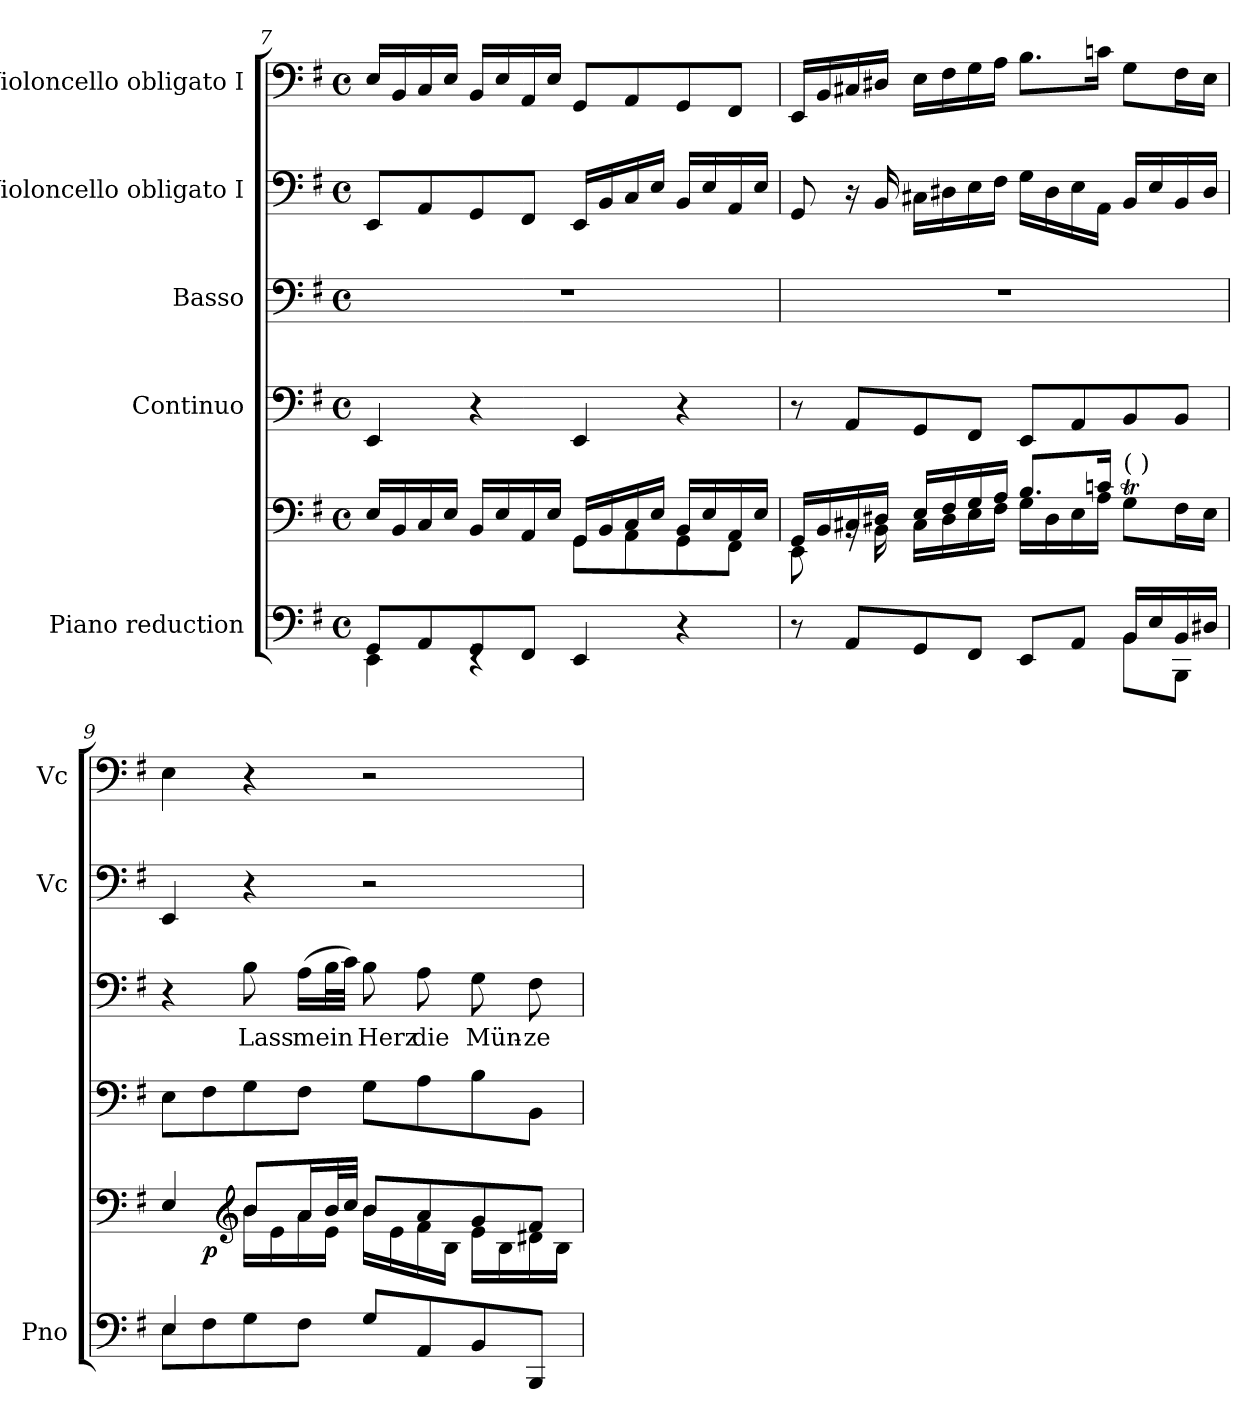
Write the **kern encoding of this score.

**kern	**kern	**dynam	**kern	**kern	**text	**kern	**kern
*part5	*part5	*part5	*part4	*part3	*part3	*part2	*part1
*staff6	*staff5	*staff5/6	*staff4	*staff3	*staff3	*staff2	*staff1
*I"Piano reduction	*	*	*I"Continuo	*I"Basso	*	*I"Violoncello obligato I	*I"Violoncello obligato I
*I'Pno	*	*	*	*	*	*I'Vc	*I'Vc
!!LO:PB:g=z
*clefF4	*clefF4	*	*clefF4	*clefF4	*	*clefF4	*clefF4
*	*	*	*ITrd7c12	*	*	*	*
*k[f#]	*k[f#]	*	*k[f#]	*k[f#]	*	*k[f#]	*k[f#]
*M4/4	*M4/4	*	*M4/4	*M4/4	*	*M4/4	*M4/4
*met(c)	*met(c)	*	*met(c)	*met(c)	*	*met(c)	*met(c)
=7	=7	=7	=7	=7	=7	=7	=7
*^	*^	*	*	*	*	*	*
8GG/L	4EE\	16E/LL	2ryy	.	4EEE/	1r	.	8EE/L	16E/LL
.	.	16BB/	.	.	.	.	.	.	16BB/
8AA/	.	16C/	.	.	.	.	.	8AA/	16C/
.	.	16E/JJ	.	.	.	.	.	.	16E/JJ
8GG/	4rEE	16BB/LL	.	.	4r	.	.	8GG/	16BB/LL
.	.	16E/	.	.	.	.	.	.	16E/
8FF#/J	.	16AA/	.	.	.	.	.	8FF#/J	16AA/
.	.	16E/JJ	.	.	.	.	.	.	16E/JJ
4EE/	4ryy	16GG/LL	8GG\L	.	4EEE/	.	.	16EE/LL	8GG/L
.	.	16BB/	.	.	.	.	.	16BB/	.
.	.	16C/	8AA\	.	.	.	.	16C/	8AA/
.	.	16E/JJ	.	.	.	.	.	16E/JJ	.
4r	4ryy	16BB/LL	8GG\	.	4r	.	.	16BB/LL	8GG/
.	.	16E/	.	.	.	.	.	16E/	.
.	.	16AA/	8FF#\J	.	.	.	.	16AA/	8FF#/J
.	.	16E/JJ	.	.	.	.	.	16E/JJ	.
=8	=8	=8	=8	=8	=8	=8	=8	=8	=8
2.ryy	8r	16GG/LL	8EE\	.	8r	1r	.	8GG/	16EE/LL
.	.	16BB/	.	.	.	.	.	.	16BB/
.	8AA/L	16C#X/	16rBB	.	8AAA/L	.	.	16r	16C#X/
.	.	16D#X/JJ	16BB\	.	.	.	.	16BB/	16D#X/JJ
.	8GG/	16E/LL	16C#\LL	.	8GGG/	.	.	16C#X\LL	16E\LL
.	.	16F#/	16D#\	.	.	.	.	16D#X\	16F#\
.	8FF#/J	16G/	16E\	.	8FFF#/J	.	.	16E\	16G\
.	.	16A/JJ	16F#\JJ	.	.	.	.	16F#\JJ	16A\JJ
.	8EE/L	8.B/L	16G\LL	.	8EEE/L	.	.	16G\LL	8.B\L
.	.	.	16D#\	.	.	.	.	16D#\	.
.	8AA/J	.	16E\	.	8AAA/	.	.	16E\	.
.	.	16cn/Jk	16A\JJ	.	.	.	.	16AA\JJ	16cn\Jk
!	!	!LO:TX:a:t=(     )	!	!	!	!	!	!	!
16BB/LL	8BB\L	8GT\L	4ryy	.	8BBB/	.	.	16BB/LL	8G\L
16E/	.	.	.	.	.	.	.	16E/	.
16BB/	8BBB\J	16F#\L	.	.	8BBB/J	.	.	16BB/	16F#\L
16D#X/JJ	.	16E\JJ	.	.	.	.	.	16D#/JJ	16E\JJ
=9	=9	=9	=9	=9	=9	=9	=9	=9	=9
*	*	*	*^	*	*	*	*	*	*
4E/	8E\L	4E/	4ryy	8ryy	.	8EE\L	4r	.	4EE/	4E\
!	!	!	!	!	!LO:DY:b	!	!	!	!	!
.	8F#\	.	.	2..ryy	p	8FF#\	.	.	.	.
*	*	*clefG2	*	*	*	*	*	*	*	*
!	!	!	!	!	!	!	!	!LO:LY:b	!	!
2.ryy	8G\	8b/L	16b\LL	.	.	8GG\	8B\	Lass	4r	4r
.	.	.	16e\	.	.	.	.	.	.	.
!	!	!	!	!	!	!	!	!LO:LY:b	!	!
.	8F#\J	16a/L	16a\	.	.	8FF#\J	(>16A\LL	mein	.	.
.	.	32b/L	16e\JJ	.	.	.	32B\L	.	.	.
.	.	32cc/JJJ	.	.	.	.	32c\JJJ)	.	.	.
!	!	!	!	!	!	!	!	!LO:LY:b	!	!
.	8G/L	8b/L	16b\LL	.	.	8GG\L	8B\	Herz	2r	2r
.	.	.	16e\	.	.	.	.	.	.	.
!	!	!	!	!	!	!	!	!LO:LY:b	!	!
.	8AA/	8a/	16f#\	.	.	8AA\	8A\	die	.	.
.	.	.	16B\JJ	.	.	.	.	.	.	.
!	!	!	!	!	!	!	!	!LO:LY:b	!	!
.	8BB/	8g/	16e\LL	.	.	8BB\	8G\	Mün-	.	.
.	.	.	16B\	.	.	.	.	.	.	.
!	!	!	!	!	!	!	!	!LO:LY:b	!	!
.	8BBB/J	8f#/J	16d#X\	.	.	8BBB\J	8F#\	-ze	.	.
.	.	.	16B\JJ	.	.	.	.	.	.	.
*v	*v	*	*	*	*	*	*	*	*	*
*	*v	*v	*v	*	*	*	*	*	*
=	=	=	=	=	=	=	=
*-	*-	*-	*-	*-	*-	*-	*-
